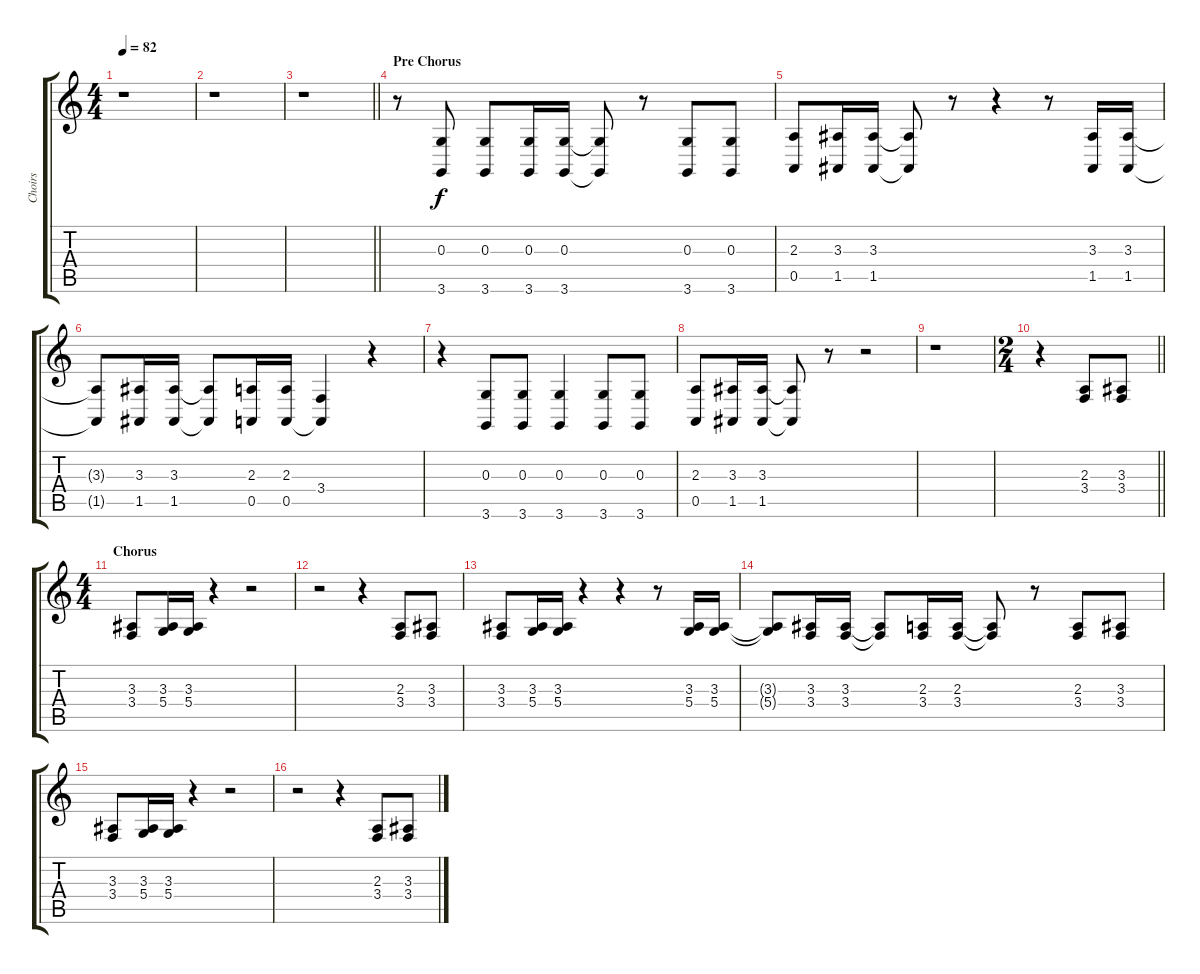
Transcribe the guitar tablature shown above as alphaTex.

\track ("Choirs" "Choirs") {instrument voiceoohs}
\staff {score tabs}
\tuning (E4 B3 G3 D3 A2 E2) {hide}
\ts (4 4)
\tempo 82
\clef g2
\ks c
r.1{dy f} |
r.1 |
\barLineRight lightlight
r.1 |
\section ("" "Pre Chorus")
r.8 (0.3 3.6).8 (0.3 3.6).8 (0.3 3.6).16 (0.3 3.6).16 (0.3{t} 3.6{t}).8 r.8 (0.3 3.6).8 (0.3 3.6).8 |
(2.3 0.5).8 (3.3 1.5).16 (3.3 1.5).16 (3.3{t} 1.5{t}).8 r.8 r.4 r.8 (3.3 1.5).16 (3.3 1.5).16 |
(3.3{t} 1.5{t}).8 (3.3 1.5).16 (3.3 1.5).16 (3.3{t} 1.5{t}).8 (2.3 0.5).16 (2.3 0.5).16 (3.4 0.5{t}).4 r.4 |
r.4 (0.3 3.6).8 (0.3 3.6).8 (0.3 3.6).4 (0.3 3.6).8 (0.3 3.6).8 |
(2.3 0.5).8 (3.3 1.5).16 (3.3 1.5).16 (3.3{t} 1.5{t}).8 r.8 r.2 |
r.1 |
\ts (2 4)
\barLineRight lightlight
r.4 (2.3 3.4).8 (3.3 3.4).8 |
\ts (4 4)
\section ("" "Chorus")
(3.3 3.4).8 (3.3 5.4).16 (3.3 5.4).16 r.4 r.2 |
r.2 r.4 (2.3 3.4).8 (3.3 3.4).8 |
(3.3 3.4).8 (3.3 5.4).16 (3.3 5.4).16 r.4 r.4 r.8 (3.3 5.4).16 (3.3 5.4).16 |
(3.3{t} 5.4{t}).8 (3.3 3.4).16 (3.3 3.4).16 (3.3{t} 3.4{t}).8 (2.3 3.4).16 (2.3 3.4).16 (2.3{t} 3.4{t}).8 r.8 (2.3 3.4).8 (3.3 3.4).8 |
(3.3 3.4).8 (3.3 5.4).16 (3.3 5.4).16 r.4 r.2 |
r.2 r.4 (2.3 3.4).8 (3.3 3.4).8
